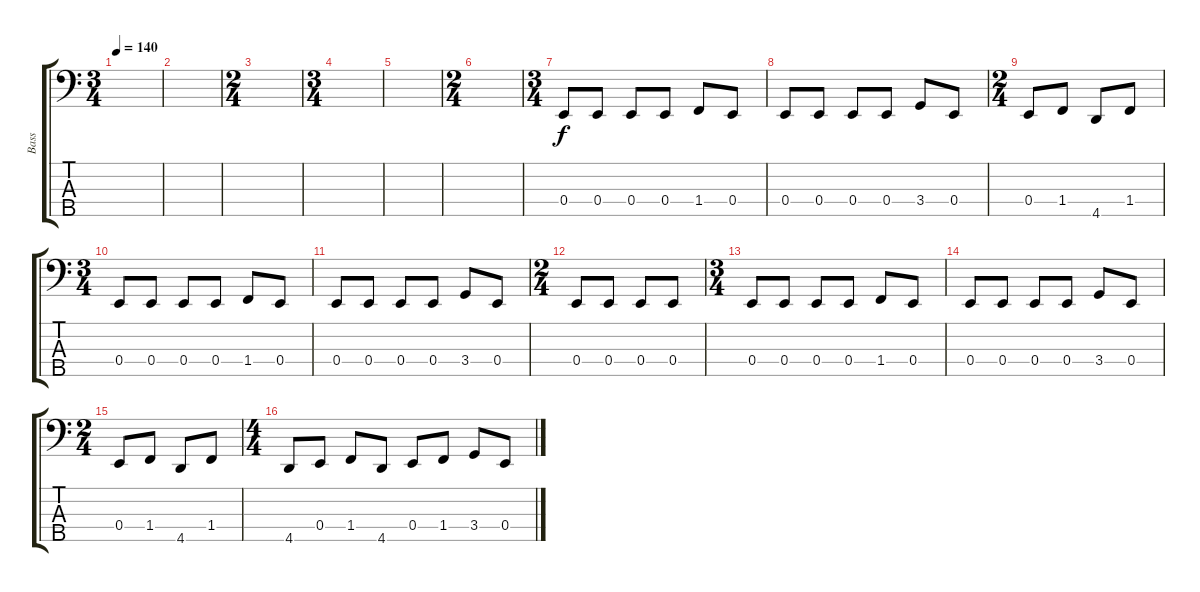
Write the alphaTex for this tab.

\track ("Bass" "Bass") {instrument electricbassfinger}
\staff {score tabs}
\tuning (G2 D2 A1 E1 Bb0) {hide}
\ts (3 4)
\tempo 140
\clef f4
\ks aminor
|
|
\ts (2 4)
|
\ts (3 4)
|
|
\ts (2 4)
|
\ts (3 4)
0.4.8 0.4.8 0.4.8 0.4.8 1.4.8 0.4.8 |
0.4.8 0.4.8 0.4.8 0.4.8 3.4.8 0.4.8 |
\ts (2 4)
0.4.8 1.4.8 4.5.8 1.4.8 |
\ts (3 4)
0.4.8 0.4.8 0.4.8 0.4.8 1.4.8 0.4.8 |
0.4.8 0.4.8 0.4.8 0.4.8 3.4.8 0.4.8 |
\ts (2 4)
0.4.8 0.4.8 0.4.8 0.4.8 |
\ts (3 4)
0.4.8 0.4.8 0.4.8 0.4.8 1.4.8 0.4.8 |
0.4.8 0.4.8 0.4.8 0.4.8 3.4.8 0.4.8 |
\ts (2 4)
0.4.8 1.4.8 4.5.8 1.4.8 |
\ts (4 4)
4.5.8 0.4.8 1.4.8 4.5.8 0.4.8 1.4.8 3.4.8 0.4.8
